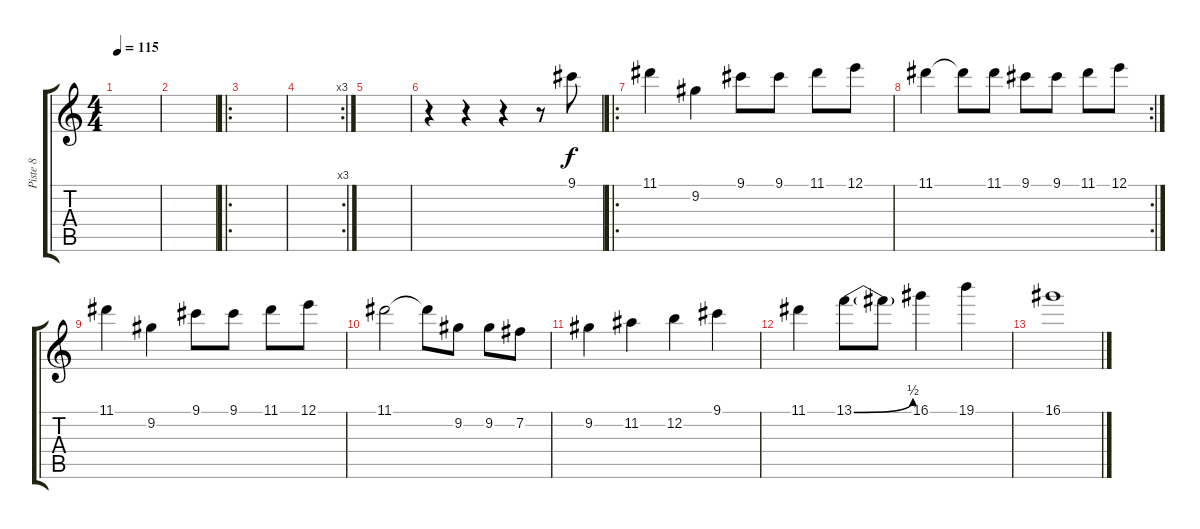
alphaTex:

\track ("Piste 8" "Piste 8") {instrument distortionguitar}
\staff {score tabs}
\tuning (E4 B3 G3 D3 A2 E2) {hide}
\ts (4 4)
\tempo 115
\clef g2
\ks c
|
|
\ro
|
\rc 3
|
|
r.4 r.4 r.4 r.8 9.1.8 |
\ro
11.1.4 9.2.4 9.1.8 9.1.8 11.1.8 12.1.8 |
\rc 2
11.1.4 11.1{t}.8 11.1.8 9.1.8 9.1.8 11.1.8 12.1.8 |
11.1.4 9.2.4 9.1.8 9.1.8 11.1.8 12.1.8 |
11.1.2 11.1{t}.8 9.2.8 9.2.8 7.2.8 |
9.2.4 11.2.4 12.2.4 9.1.4 |
11.1.4 13.1{be (bend 0 0 60 2)}.8 13.1{t}.8 16.1.4 19.1.4 |
16.1.1
